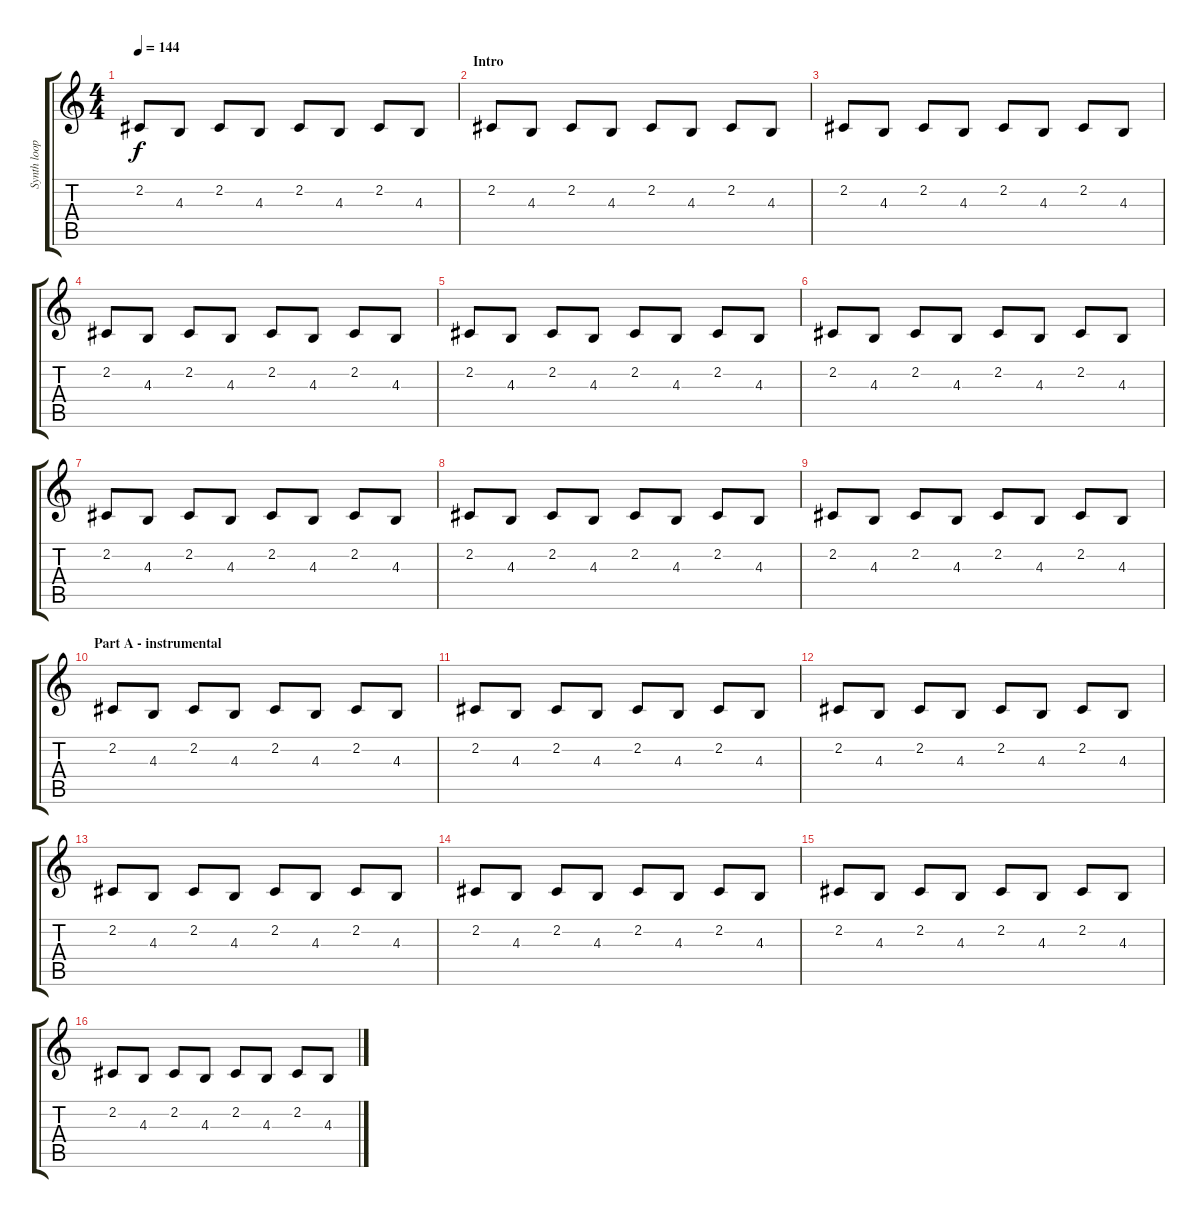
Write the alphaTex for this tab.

\track ("Synth loop 1" "Synth loop") {instrument rockorgan}
\staff {score tabs}
\tuning (E4 B3 G3 D3 A2 E2) {hide}
\ts (4 4)
\tempo 144
\clef g2
\ks c
2.2.8{dy f} 4.3.8 2.2.8 4.3.8 2.2.8 4.3.8 2.2.8 4.3.8 |
\section ("" "Intro")
2.2.8 4.3.8 2.2.8 4.3.8 2.2.8 4.3.8 2.2.8 4.3.8 |
2.2.8 4.3.8 2.2.8 4.3.8 2.2.8 4.3.8 2.2.8 4.3.8 |
2.2.8 4.3.8 2.2.8 4.3.8 2.2.8 4.3.8 2.2.8 4.3.8 |
2.2.8 4.3.8 2.2.8 4.3.8 2.2.8 4.3.8 2.2.8 4.3.8 |
2.2.8 4.3.8 2.2.8 4.3.8 2.2.8 4.3.8 2.2.8 4.3.8 |
2.2.8 4.3.8 2.2.8 4.3.8 2.2.8 4.3.8 2.2.8 4.3.8 |
2.2.8 4.3.8 2.2.8 4.3.8 2.2.8 4.3.8 2.2.8 4.3.8 |
2.2.8 4.3.8 2.2.8 4.3.8 2.2.8 4.3.8 2.2.8 4.3.8 |
\section ("" "Part A - instrumental")
2.2.8 4.3.8 2.2.8 4.3.8 2.2.8 4.3.8 2.2.8 4.3.8 |
2.2.8 4.3.8 2.2.8 4.3.8 2.2.8 4.3.8 2.2.8 4.3.8 |
2.2.8 4.3.8 2.2.8 4.3.8 2.2.8 4.3.8 2.2.8 4.3.8 |
2.2.8 4.3.8 2.2.8 4.3.8 2.2.8 4.3.8 2.2.8 4.3.8 |
2.2.8 4.3.8 2.2.8 4.3.8 2.2.8 4.3.8 2.2.8 4.3.8 |
2.2.8 4.3.8 2.2.8 4.3.8 2.2.8 4.3.8 2.2.8 4.3.8 |
2.2.8 4.3.8 2.2.8 4.3.8 2.2.8 4.3.8 2.2.8 4.3.8
